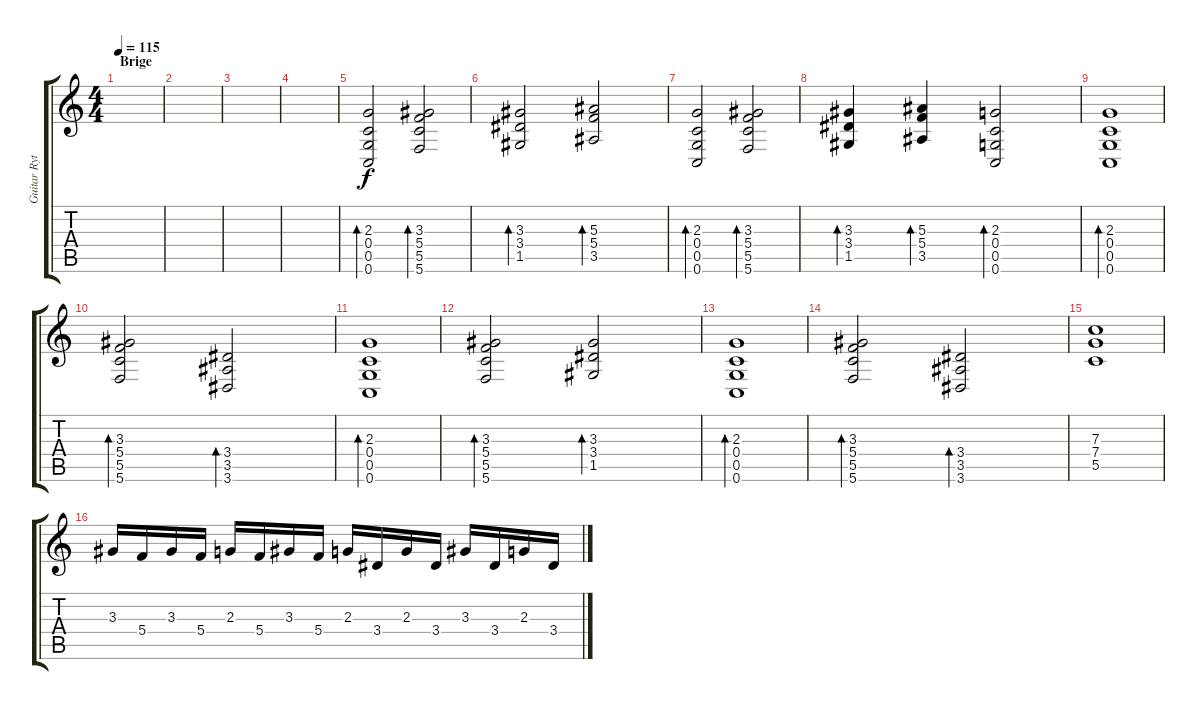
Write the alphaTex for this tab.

\track ("Guitar Rytm" "Guitar Ryt") {instrument distortionguitar}
\staff {score tabs}
\tuning (D4 A3 F3 C3 G2 C2) {hide}
\ts (4 4)
\section ("" "Brige")
\tempo 115
\clef g2
\ks c
|
|
|
|
(2.3 0.4 0.5 0.6).2{bd 120} (3.3 5.4 5.5 5.6).2{bd 120} |
(3.3 3.4 1.5).2{bd 120} (5.3 5.4 3.5).2{bd 120} |
(2.3 0.4 0.5 0.6).2{bd 120} (3.3 5.4 5.5 5.6).2{bd 120} |
(3.3 3.4 1.5).4{bd 120} (5.3 5.4 3.5).4{bd 120} (2.3 0.4 0.5 0.6).2{bd 120} |
(2.3 0.4 0.5 0.6).1{bd 120} |
(3.3 5.4 5.5 5.6).2{bd 120} (3.4 3.5 3.6).2{bd 120} |
(2.3 0.4 0.5 0.6).1{bd 120} |
(3.3 5.4 5.5 5.6).2{bd 120} (3.3 3.4 1.5).2{bd 120} |
(2.3 0.4 0.5 0.6).1{bd 120} |
(3.3 5.4 5.5 5.6).2{bd 120} (3.4 3.5 3.6).2{bd 120} |
(7.3 7.4 5.5).1{instrument distortionguitar} |
3.3.16 5.4.16 3.3.16 5.4.16 2.3.16 5.4.16 3.3.16 5.4.16 2.3.16 3.4.16 2.3.16 3.4.16 3.3.16 3.4.16 2.3.16 3.4.16
